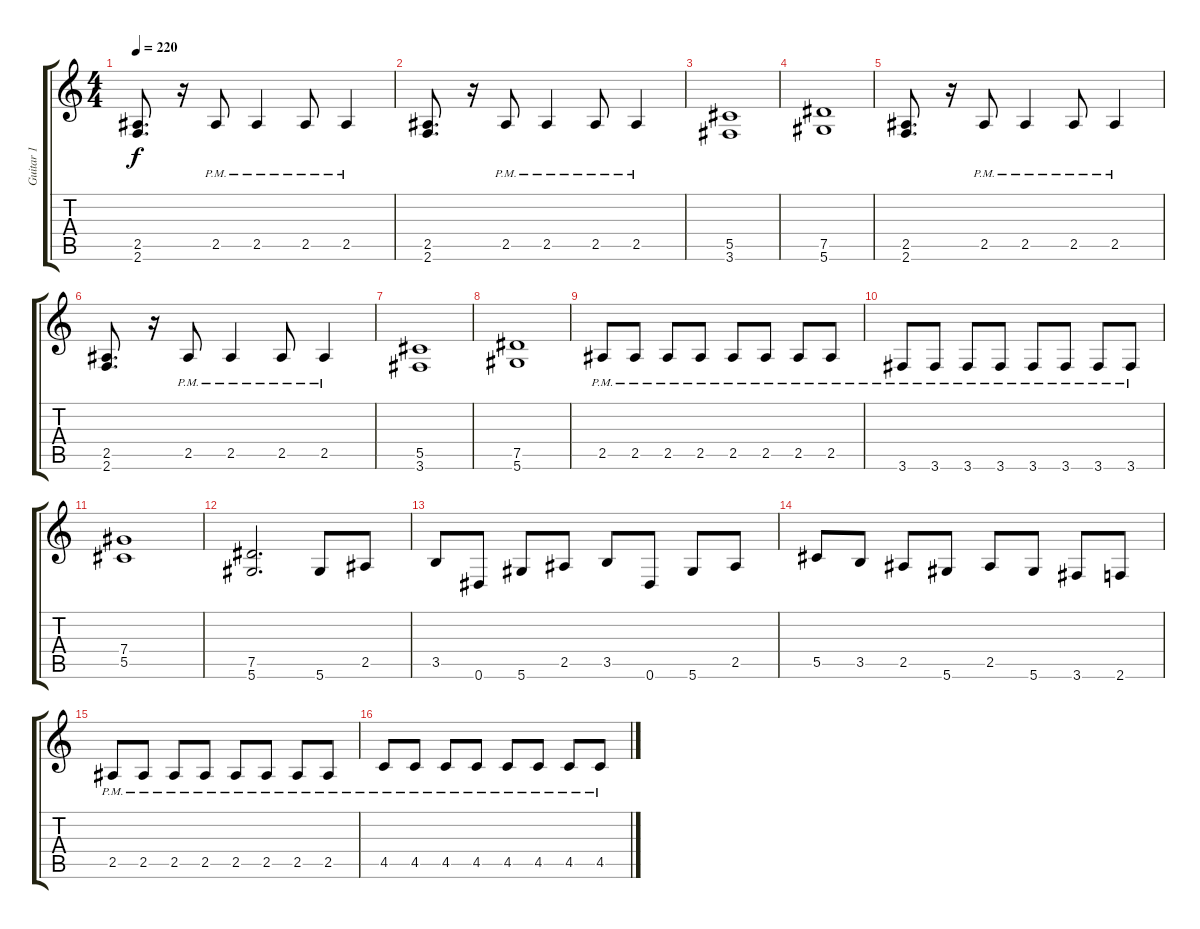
\track ("Guitar 1" "Guitar 1") {instrument distortionguitar}
\staff {score tabs}
\tuning (Eb4 Bb3 Gb3 Db3 Ab2 Eb2) {hide}
\ts (4 4)
\tempo 220
\clef g2
\ks c
(2.5 2.6).8{d dy f} r.16 2.5{pm}.8 2.5{pm}.4 2.5{pm}.8 2.5{pm}.4 |
(2.5 2.6).8{d} r.16 2.5{pm}.8 2.5{pm}.4 2.5{pm}.8 2.5{pm}.4 |
(5.5 3.6).1 |
(7.5 5.6).1 |
(2.5 2.6).8{d} r.16 2.5{pm}.8 2.5{pm}.4 2.5{pm}.8 2.5{pm}.4 |
(2.5 2.6).8{d} r.16 2.5{pm}.8 2.5{pm}.4 2.5{pm}.8 2.5{pm}.4 |
(5.5 3.6).1 |
(7.5 5.6).1 |
2.5{pm}.8 2.5{pm}.8 2.5{pm}.8 2.5{pm}.8 2.5{pm}.8 2.5{pm}.8 2.5{pm}.8 2.5{pm}.8 |
3.6{pm}.8 3.6{pm}.8 3.6{pm}.8 3.6{pm}.8 3.6{pm}.8 3.6{pm}.8 3.6{pm}.8 3.6{pm}.8 |
(7.4 5.5).1 |
(7.5 5.6).2{d} 5.6.8 2.5.8 |
3.5.8 0.6.8 5.6.8 2.5.8 3.5.8 0.6.8 5.6.8 2.5.8 |
5.5.8 3.5.8 2.5.8 5.6.8 2.5.8 5.6.8 3.6.8 2.6.8 |
2.5{pm}.8 2.5{pm}.8 2.5{pm}.8 2.5{pm}.8 2.5{pm}.8 2.5{pm}.8 2.5{pm}.8 2.5{pm}.8 |
4.5{pm}.8 4.5{pm}.8 4.5{pm}.8 4.5{pm}.8 4.5{pm}.8 4.5{pm}.8 4.5{pm}.8 4.5{pm}.8
